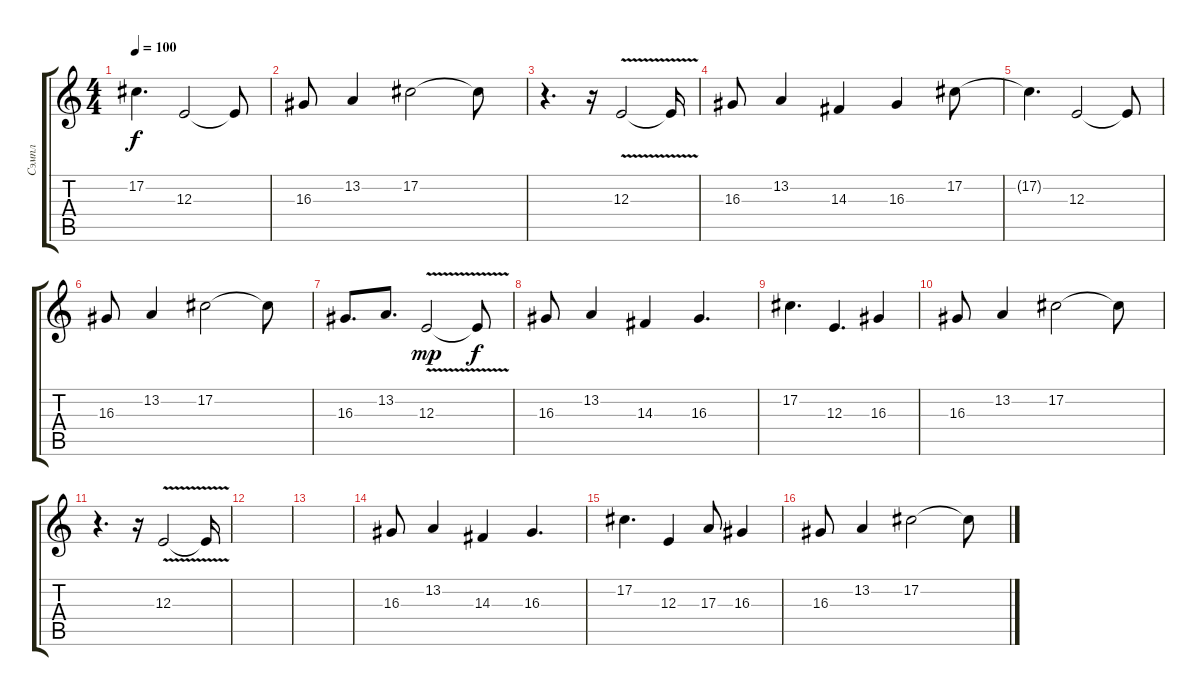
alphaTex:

\track ("Сэмпл" "Сэмпл") {instrument fx7echoes}
\staff {score tabs}
\tuning (Db4 Ab3 E3 B2 Gb2 B1) {hide}
\ts (4 4)
\tempo 100
\clef g2
\ks c
17.2.4{d dy f} 12.3.2 12.3{t}.8 |
16.3.8 13.2.4 17.2.2 17.2{t}.8 |
r.4{d} r.16 12.3{v}.2 12.3{t}.16 |
16.3.8 13.2.4 14.3.4 16.3.4 17.2.8 |
17.2{t}.4{d} 12.3.2 12.3{t}.8 |
16.3.8 13.2.4 17.2.2 17.2{t}.8 |
16.3.8{d} 13.2.8{d} 12.3{v}.2{dy mp} 12.3{t}.8{dy f} |
16.3.8 13.2.4 14.3.4 16.3.4{d} |
17.2.4{d} 12.3.4{d} 16.3.4 |
16.3.8 13.2.4 17.2.2 17.2{t}.8 |
r.4{d} r.16 12.3{v}.2 12.3{t}.16 |
|
|
16.3.8 13.2.4 14.3.4 16.3.4{d} |
17.2.4{d} 12.3.4 17.3.8 16.3.4 |
16.3.8 13.2.4 17.2.2 17.2{t}.8
